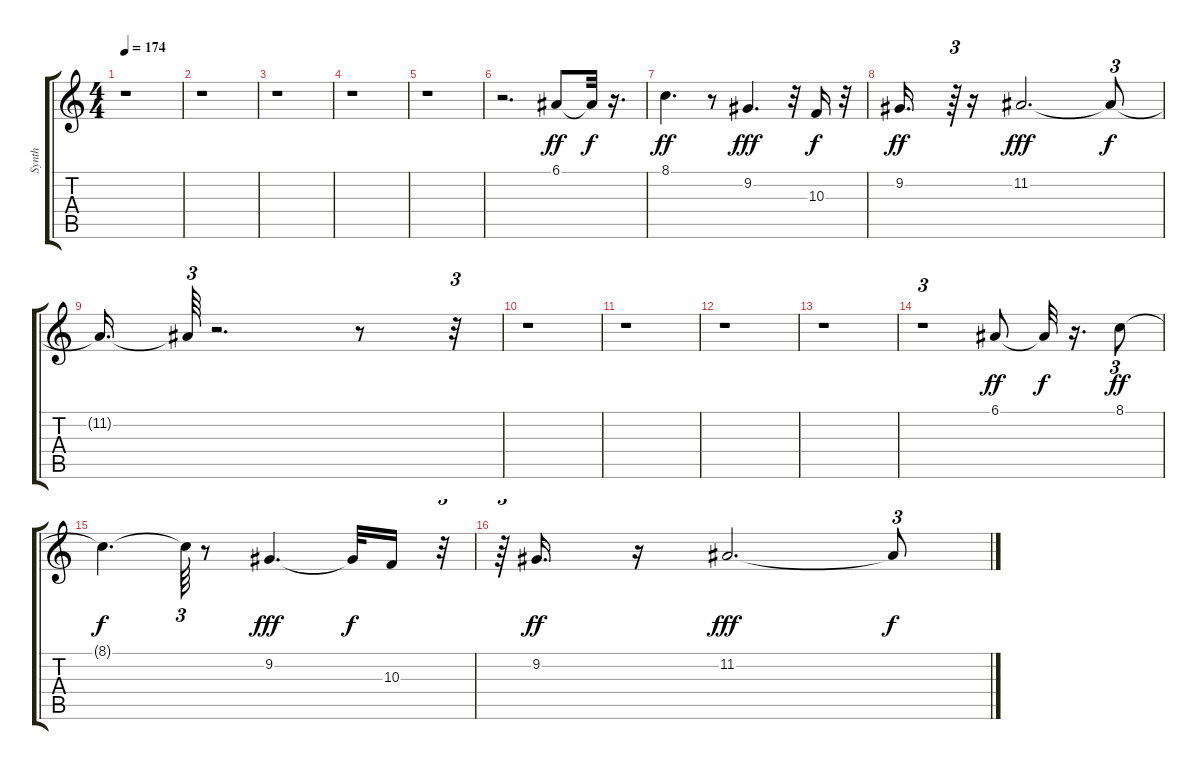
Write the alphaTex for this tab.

\track ("Synth" "Synth") {instrument synthvoice}
\staff {score tabs}
\tuning (E4 B3 G3 D3 A2 E2) {hide}
\ts (4 4)
\tempo 174
\clef g2
\ks c
r.1{dy f} |
r.1 |
r.1 |
r.1 |
r.1 |
r.2{d} 6.1.8{dy ff} 6.1{t}.32{dy f} r.16{d} |
8.1.4{d dy ff} r.8 9.2.4{d dy fff} r.32 10.3.16{dy f} r.32 |
9.2.16{d dy ff} r.64{tu (3 2)} r.16 11.2.2{d dy fff} 11.2{t}.8{tu (3 2) dy f} |
11.2{t}.16{d} 11.2{t}.64{tu (3 2)} r.2{d} r.8 r.32{tu (3 2)} |
r.1 |
r.1 |
r.1 |
r.1 |
r.1{tu (3 2)} 6.1.8{dy ff} 6.1{t}.32{dy f} r.16{d} 8.1.8{tu (3 2) dy ff} |
8.1{t}.4{d dy f} 8.1{t}.64{tu (3 2)} r.8 9.2.4{d dy fff} 9.2{t}.32{dy f} 10.3.16 r.32{tu (3 2)} |
r.64{tu (3 2)} 9.2.16{d dy ff} r.16 11.2.2{d dy fff} 11.2{t}.8{tu (3 2) dy f}
